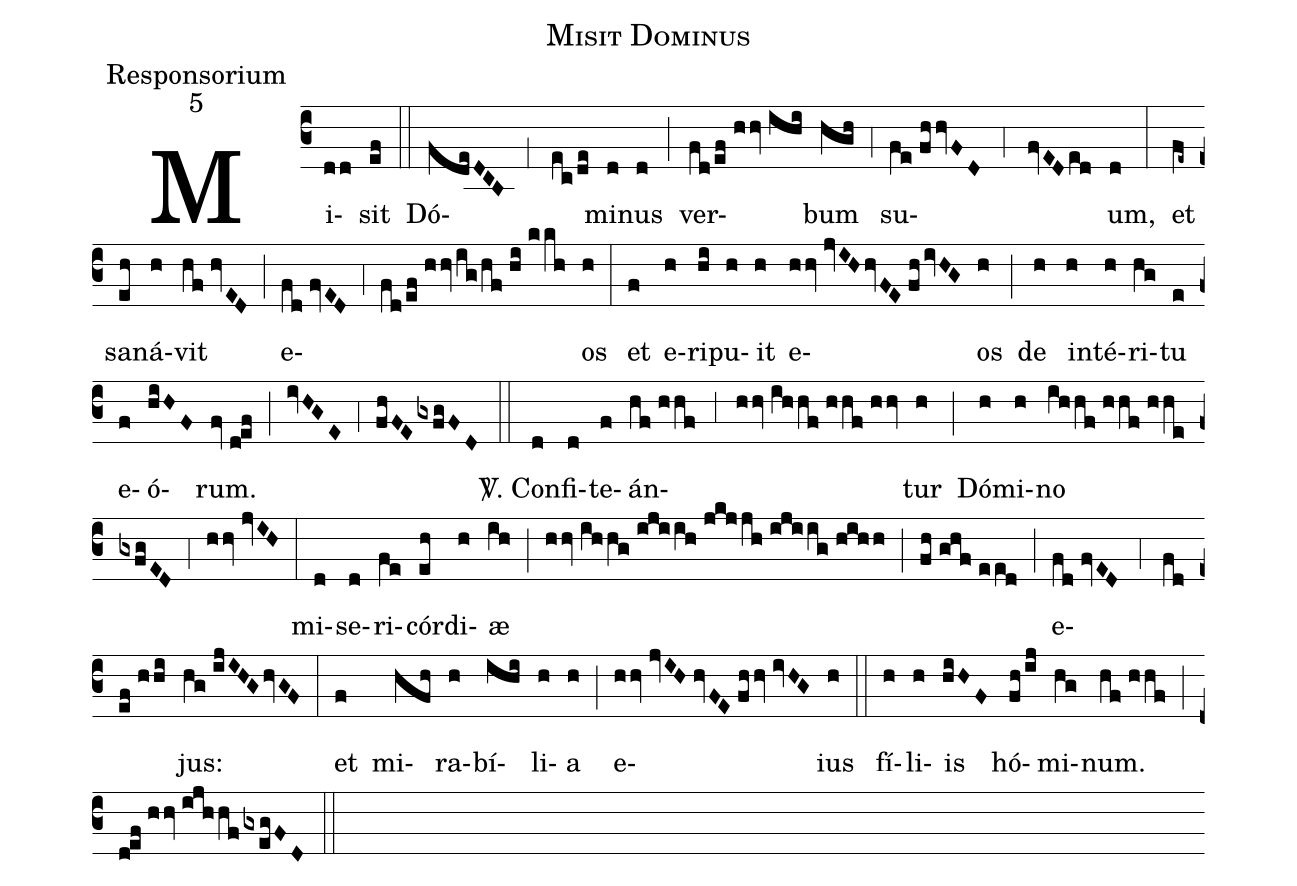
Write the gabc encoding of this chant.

name:Misit Dominus;
office-part:Responsorium;
mode:5;
%%
(c3) Mi(dd)sit(ef) (::)
Dó(fdeDCB,1ec/de)mi(d)nus(d) (;) ver(fd/ef//hhv//ihi)bum(hgh) (,4) su(fe//fhhvFD,4fvED/ed)um,(d) (:)
et(fe~) sa(eh)ná(h)vit(hf//hvED) (;) e(fd//fvED,4fd/ef//hhv/ig/hf//hi//kkh)os(h) (:)
et(f) e(h)ri(hi)pu(h)it(h) e(hhv//jvIH/hvFE//fh/ivHG)os(h) (;) de(h) in(h)té(h)ri(hg)tu(e) e(f)ó(hiHF)rum.(fv//d!ef) (;) (ivHGE) (,4) (fhFE/gxfgFD) (::)

<sp>V/</sp>. Con(d)fi(d)te(f)án(hf//hhf,3hhv//ihhf//hhf//hhv)tur(h) (;) Dó(h)mi(h)no(ihhf//hhf//hhe//gxfgED) (,4) (hhv//jvIH) (:)
mi(d)se(d)ri(fe)cór(eh)di(h)æ(ih) (;) (hhv//ihhg//ijiih//jkjjh//ijiig//hihh) (;) (fh//ghf//eed) (;) e(fd//fvED,4fd/ef//hhi)jus:(hg//ijIHG/hvGF) (:)
et(f) mi(hfh)ra(h)bí(ihi)li(h)a(h) (;) e(hhv//jvIH//hvFE//fhhv//ivHG)ius(h) (::)
fí(h)li(h)is(hiHF) hó(fh/ij)mi(hg)num.(hf//hhf) (;) (d!ef//hhv//ijhhf/gxegFD) (::)
